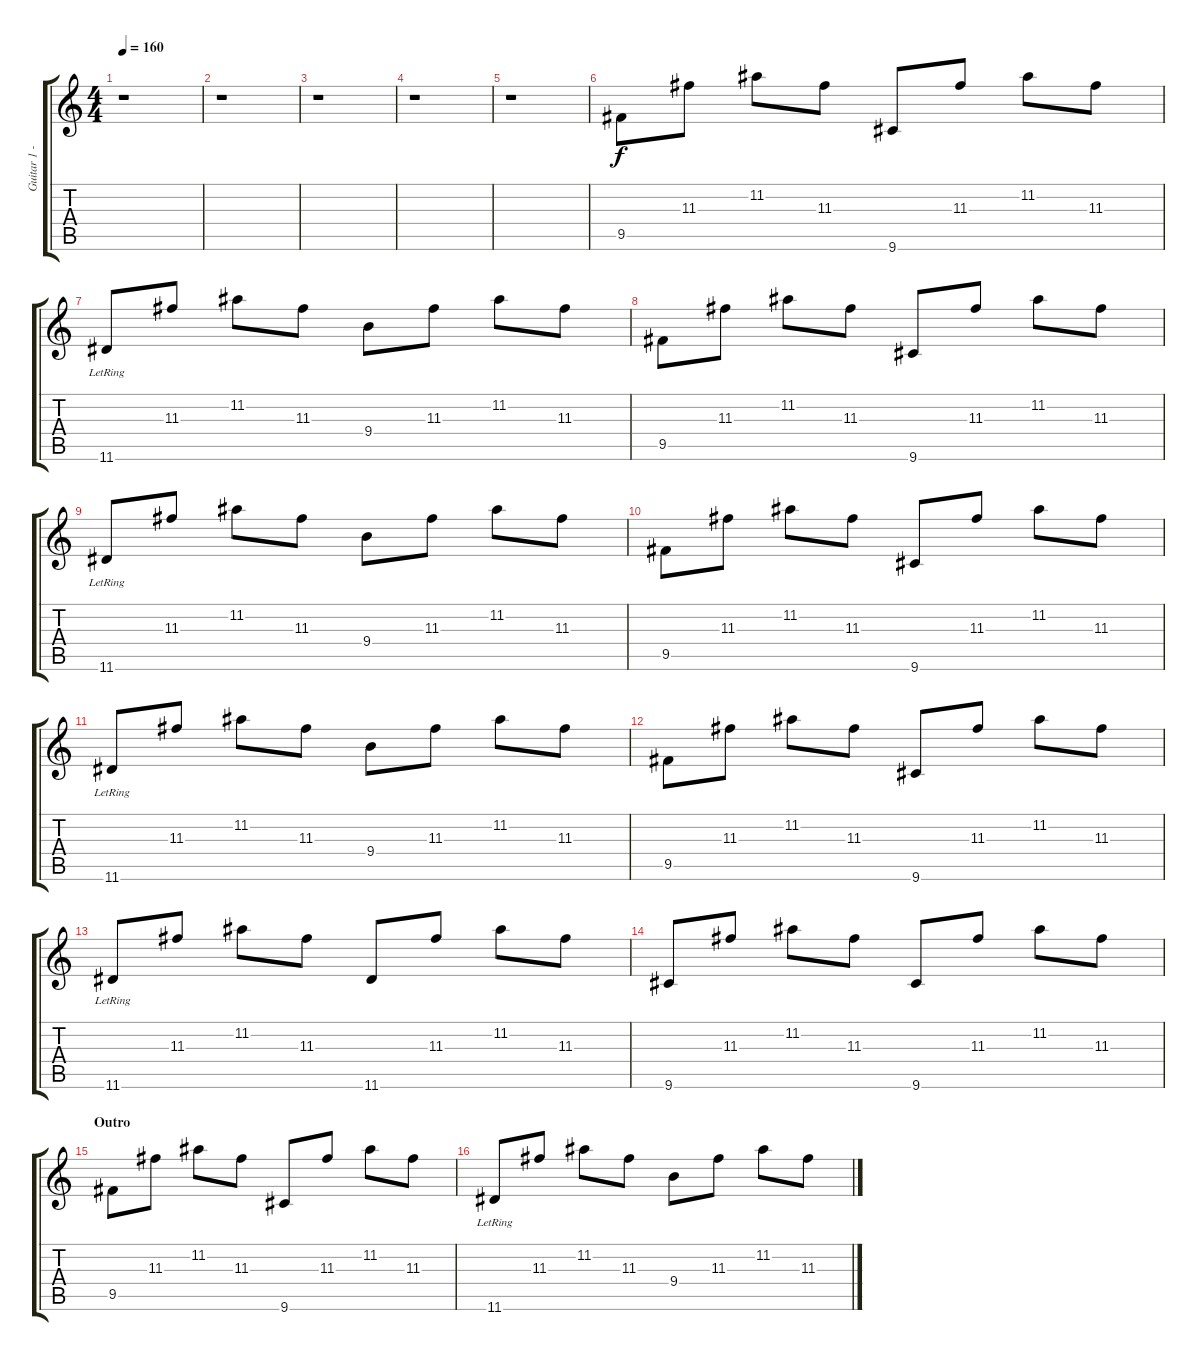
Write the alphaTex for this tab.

\track ("Guitar 1 - Clean" "Guitar 1 -") {instrument electricguitarclean}
\staff {score tabs}
\tuning (E4 B3 G3 D3 A2 E2) {hide}
\ts (4 4)
\tempo 160
\clef g2
\ks c
r.1{dy f} |
r.1 |
r.1 |
r.1 |
r.1 |
9.5.8 11.3.8 11.2.8 11.3.8 9.6.8 11.3.8 11.2.8 11.3.8 |
11.6{lr}.8 11.3.8 11.2.8 11.3.8 9.4.8 11.3.8 11.2.8 11.3.8 |
9.5.8 11.3.8 11.2.8 11.3.8 9.6.8 11.3.8 11.2.8 11.3.8 |
11.6{lr}.8 11.3.8 11.2.8 11.3.8 9.4.8 11.3.8 11.2.8 11.3.8 |
9.5.8 11.3.8 11.2.8 11.3.8 9.6.8 11.3.8 11.2.8 11.3.8 |
11.6{lr}.8 11.3.8 11.2.8 11.3.8 9.4.8 11.3.8 11.2.8 11.3.8 |
9.5.8 11.3.8 11.2.8 11.3.8 9.6.8 11.3.8 11.2.8 11.3.8 |
11.6{lr}.8 11.3.8 11.2.8 11.3.8 11.6.8 11.3.8 11.2.8 11.3.8 |
9.6.8 11.3.8 11.2.8 11.3.8 9.6.8 11.3.8 11.2.8 11.3.8 |
\section ("" "Outro")
9.5.8 11.3.8 11.2.8 11.3.8 9.6.8 11.3.8 11.2.8 11.3.8 |
11.6{lr}.8 11.3.8 11.2.8 11.3.8 9.4.8 11.3.8 11.2.8 11.3.8
